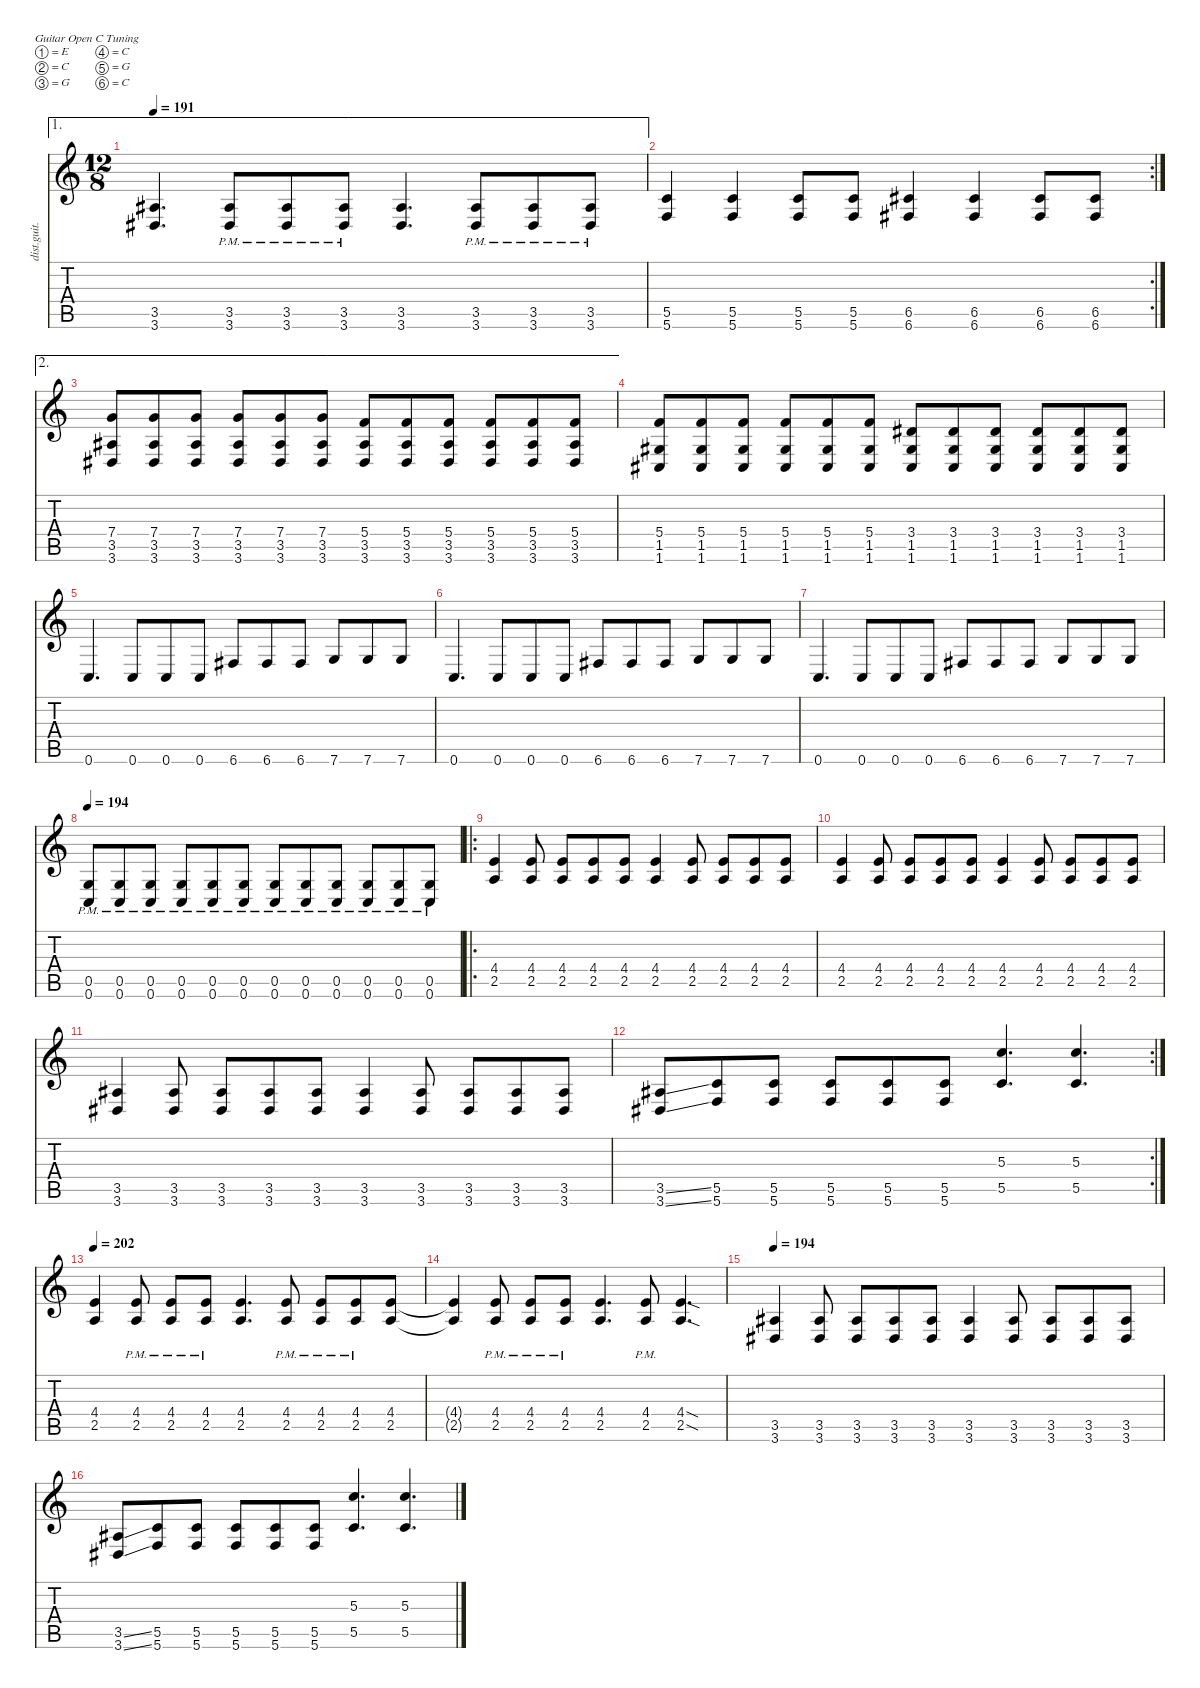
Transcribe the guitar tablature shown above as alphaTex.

\defaultSystemsLayout 4
\hideDynamics
\bracketExtendMode nobrackets
\otherSystemsTrackNameOrientation horizontal
\track ("Guitar 1" "dist.guit.") {defaultSystemsLayout 8 mute instrument distortionguitar}
\staff {score tabs}
\tuning (E4 C4 G3 C3 G2 C2)
\ae 1
\ts (12 8)
\tempo 191
\clef g2
\ks c
(3.5{acc #} 3.6{acc #}).4{d dy f beam Up} (3.5{pm acc #} 3.6{pm acc #}).8{beam Up} (3.5{pm acc #} 3.6{pm acc #}).8{beam Up} (3.5{pm acc #} 3.6{pm acc #}).8{beam Up} (3.5{acc #} 3.6{acc #}).4{d beam Up} (3.5{pm acc #} 3.6{pm acc #}).8{beam Up} (3.5{pm acc #} 3.6{pm acc #}).8{beam Up} (3.5{pm acc #} 3.6{pm acc #}).8{beam Up} |
\rc 2
(5.5 5.6).4{beam Up} (5.5 5.6).4{beam Up} (5.5 5.6).8{beam Up} (5.5 5.6).8{beam Up} (6.5{acc #} 6.6{acc #}).4{beam Up} (6.5{acc #} 6.6{acc #}).4{beam Up} (6.5{acc #} 6.6{acc #}).8{beam Up} (6.5{acc #} 6.6{acc #}).8{beam Up} |
\ae 2
(7.4 3.5{acc #} 3.6{acc #}).8{beam Up} (7.4 3.5{acc #} 3.6{acc #}).8{beam Up} (7.4 3.5{acc #} 3.6{acc #}).8{beam Up} (7.4 3.5{acc #} 3.6{acc #}).8{beam Up} (7.4 3.5{acc #} 3.6{acc #}).8{beam Up} (7.4 3.5{acc #} 3.6{acc #}).8{beam Up} (5.4 3.5{acc #} 3.6{acc #}).8{beam Up} (5.4 3.5{acc #} 3.6{acc #}).8{beam Up} (5.4 3.5{acc #} 3.6{acc #}).8{beam Up} (5.4 3.5{acc #} 3.6{acc #}).8{beam Up} (5.4 3.5{acc #} 3.6{acc #}).8{beam Up} (5.4 3.5{acc #} 3.6{acc #}).8{beam Up} |
(5.4 1.5{acc #} 1.6{acc #}).8{beam Up} (5.4 1.5{acc #} 1.6{acc #}).8{beam Up} (5.4 1.5{acc #} 1.6{acc #}).8{beam Up} (5.4 1.5{acc #} 1.6{acc #}).8{beam Up} (5.4 1.5{acc #} 1.6{acc #}).8{beam Up} (5.4 1.5{acc #} 1.6{acc #}).8{beam Up} (3.4{acc #} 1.5{acc #} 1.6{acc #}).8{beam Up} (3.4{acc #} 1.5{acc #} 1.6{acc #}).8{beam Up} (3.4{acc #} 1.5{acc #} 1.6{acc #}).8{beam Up} (3.4{acc #} 1.5{acc #} 1.6{acc #}).8{beam Up} (3.4{acc #} 1.5{acc #} 1.6{acc #}).8{beam Up} (3.4{acc #} 1.5{acc #} 1.6{acc #}).8{beam Up} |
0.6.4{d beam Up} 0.6.8{beam Up} 0.6.8{beam Up} 0.6.8{beam Up} 6.6{acc #}.8{beam Up} 6.6{acc #}.8{beam Up} 6.6{acc #}.8{beam Up} 7.6.8{beam Up} 7.6.8{beam Up} 7.6.8{beam Up} |
0.6.4{d beam Up} 0.6.8{beam Up} 0.6.8{beam Up} 0.6.8{beam Up} 6.6{acc #}.8{beam Up} 6.6{acc #}.8{beam Up} 6.6{acc #}.8{beam Up} 7.6.8{beam Up} 7.6.8{beam Up} 7.6.8{beam Up} |
0.6.4{d beam Up} 0.6.8{beam Up} 0.6.8{beam Up} 0.6.8{beam Up} 6.6{acc #}.8{beam Up} 6.6{acc #}.8{beam Up} 6.6{acc #}.8{beam Up} 7.6.8{beam Up} 7.6.8{beam Up} 7.6.8{beam Up} |
\tempo 194
(0.5{pm} 0.6{pm}).8{beam Up} (0.5{pm} 0.6{pm}).8{beam Up} (0.5{pm} 0.6{pm}).8{beam Up} (0.5{pm} 0.6{pm}).8{beam Up} (0.5{pm} 0.6{pm}).8{beam Up} (0.5{pm} 0.6{pm}).8{beam Up} (0.5{pm} 0.6{pm}).8{beam Up} (0.5{pm} 0.6{pm}).8{beam Up} (0.5{pm} 0.6{pm}).8{beam Up} (0.5{pm} 0.6{pm}).8{beam Up} (0.5{pm} 0.6{pm}).8{beam Up} (0.5{pm} 0.6{pm}).8{beam Up} |
\ro
(4.4 2.5).4{beam Up} (4.4 2.5).8{beam Up} (4.4 2.5).8{beam Up} (4.4 2.5).8{beam Up} (4.4 2.5).8{beam Up} (4.4 2.5).4{beam Up} (4.4 2.5).8{beam Up} (4.4 2.5).8{beam Up} (4.4 2.5).8{beam Up} (4.4 2.5).8{beam Up} |
(4.4 2.5).4{beam Up} (4.4 2.5).8{beam Up} (4.4 2.5).8{beam Up} (4.4 2.5).8{beam Up} (4.4 2.5).8{beam Up} (4.4 2.5).4{beam Up} (4.4 2.5).8{beam Up} (4.4 2.5).8{beam Up} (4.4 2.5).8{beam Up} (4.4 2.5).8{beam Up} |
(3.5{acc #} 3.6{acc #}).4{beam Up} (3.5{acc #} 3.6{acc #}).8{beam Up} (3.5{acc #} 3.6{acc #}).8{beam Up} (3.5{acc #} 3.6{acc #}).8{beam Up} (3.5{acc #} 3.6{acc #}).8{beam Up} (3.5{acc #} 3.6{acc #}).4{beam Up} (3.5{acc #} 3.6{acc #}).8{beam Up} (3.5{acc #} 3.6{acc #}).8{beam Up} (3.5{acc #} 3.6{acc #}).8{beam Up} (3.5{acc #} 3.6{acc #}).8{beam Up} |
\rc 2
(3.5{ss acc #} 3.6{ss acc #}).8{beam Up} (5.5 5.6).8{beam Up} (5.5 5.6).8{beam Up} (5.5 5.6).8{beam Up} (5.5 5.6).8{beam Up} (5.5 5.6).8{beam Up} (5.3 5.5).4{d beam Up} (5.3 5.5).4{d beam Up} |
\tempo 202
(4.4 2.5).4{beam Up} (4.4{pm} 2.5{pm}).8{beam Up} (4.4{pm} 2.5{pm}).8{beam Up} (4.4{pm} 2.5{pm}).8{beam Up} (4.4 2.5).4{d beam Up} (4.4{pm} 2.5{pm}).8{beam Up} (4.4{pm} 2.5{pm}).8{beam Up} (4.4{pm} 2.5{pm}).8{beam Up} (4.4 2.5).8{beam Up} |
(4.4{t} 2.5{t}).4{beam Up} (4.4{pm} 2.5{pm}).8{beam Up} (4.4{pm} 2.5{pm}).8{beam Up} (4.4{pm} 2.5{pm}).8{beam Up} (4.4 2.5).4{d beam Up} (4.4{pm} 2.5{pm}).8{beam Up} (4.4{sod} 2.5{sod}).4{d beam Up} |
\tempo 194
(3.5{acc #} 3.6{acc #}).4{beam Up} (3.5{acc #} 3.6{acc #}).8{beam Up} (3.5{acc #} 3.6{acc #}).8{beam Up} (3.5{acc #} 3.6{acc #}).8{beam Up} (3.5{acc #} 3.6{acc #}).8{beam Up} (3.5{acc #} 3.6{acc #}).4{beam Up} (3.5{acc #} 3.6{acc #}).8{beam Up} (3.5{acc #} 3.6{acc #}).8{beam Up} (3.5{acc #} 3.6{acc #}).8{beam Up} (3.5{acc #} 3.6{acc #}).8{beam Up} |
(3.5{ss acc #} 3.6{ss acc #}).8{beam Up} (5.5 5.6).8{beam Up} (5.5 5.6).8{beam Up} (5.5 5.6).8{beam Up} (5.5 5.6).8{beam Up} (5.5 5.6).8{beam Up} (5.3 5.5).4{d beam Up} (5.3 5.5).4{d beam Up}
